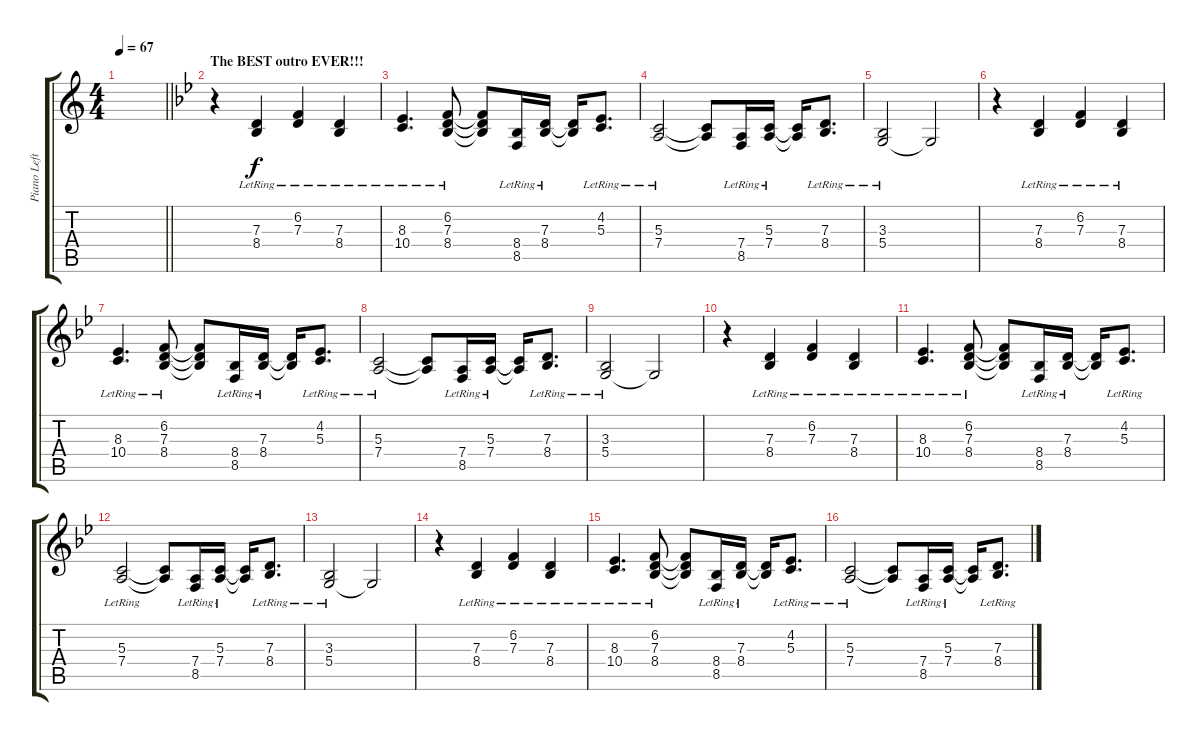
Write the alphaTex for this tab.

\track ("Piano Left" "Piano Left") {instrument acousticgrandpiano}
\staff {score tabs}
\tuning (E4 B3 G3 D3 A2 D2) {hide}
\ts (4 4)
\tempo 67
\clef g2
\barLineRight lightlight
\ks c
|
\section ("" "The BEST outro EVER!!!")
\ks bb
r.4{volume 16} (7.3{lr} 8.4{lr}).4 (6.2{lr} 7.3{lr}).4 (7.3{lr} 8.4{lr}).4 |
(8.3{lr} 10.4{lr}).4{d} (6.2{lr} 7.3{lr} 8.4{lr}).8 (6.2{t} 7.3{t} 8.4{t}).8 (8.4{lr} 8.5{lr}).16 (7.3{lr} 8.4{lr}).16 (7.3{t} 8.4{t}).16 (4.2{lr} 5.3{lr}).8{d} |
(5.3{lr} 7.4{lr}).2 (5.3{t} 7.4{t}).8 (7.4{lr} 8.5{lr}).16 (5.3{lr} 7.4{lr}).16 (5.3{t} 7.4{t}).16 (7.3{lr} 8.4{lr}).8{d} |
(3.3{lr} 5.4{lr}).2 5.4{t}.2 |
r.4 (7.3{lr} 8.4{lr}).4 (6.2{lr} 7.3{lr}).4 (7.3{lr} 8.4{lr}).4 |
(8.3{lr} 10.4{lr}).4{d} (6.2{lr} 7.3{lr} 8.4{lr}).8 (6.2{t} 7.3{t} 8.4{t}).8 (8.4{lr} 8.5{lr}).16 (7.3{lr} 8.4{lr}).16 (7.3{t} 8.4{t}).16 (4.2{lr} 5.3{lr}).8{d} |
(5.3{lr} 7.4{lr}).2 (5.3{t} 7.4{t}).8 (7.4{lr} 8.5{lr}).16 (5.3{lr} 7.4{lr}).16 (5.3{t} 7.4{t}).16 (7.3{lr} 8.4{lr}).8{d} |
(3.3{lr} 5.4{lr}).2 5.4{t}.2 |
r.4 (7.3{lr} 8.4{lr}).4 (6.2{lr} 7.3{lr}).4 (7.3{lr} 8.4{lr}).4 |
(8.3{lr} 10.4{lr}).4{d} (6.2{lr} 7.3{lr} 8.4{lr}).8 (6.2{t} 7.3{t} 8.4{t}).8 (8.4{lr} 8.5{lr}).16 (7.3{lr} 8.4{lr}).16 (7.3{t} 8.4{t}).16 (4.2{lr} 5.3{lr}).8{d} |
(5.3{lr} 7.4{lr}).2 (5.3{t} 7.4{t}).8 (7.4{lr} 8.5{lr}).16 (5.3{lr} 7.4{lr}).16 (5.3{t} 7.4{t}).16 (7.3{lr} 8.4{lr}).8{d} |
(3.3{lr} 5.4{lr}).2 5.4{t}.2 |
r.4 (7.3{lr} 8.4{lr}).4 (6.2{lr} 7.3{lr}).4 (7.3{lr} 8.4{lr}).4 |
(8.3{lr} 10.4{lr}).4{d} (6.2{lr} 7.3{lr} 8.4{lr}).8 (6.2{t} 7.3{t} 8.4{t}).8 (8.4{lr} 8.5{lr}).16 (7.3{lr} 8.4{lr}).16 (7.3{t} 8.4{t}).16 (4.2{lr} 5.3{lr}).8{d} |
(5.3{lr} 7.4{lr}).2 (5.3{t} 7.4{t}).8 (7.4{lr} 8.5{lr}).16 (5.3{lr} 7.4{lr}).16 (5.3{t} 7.4{t}).16 (7.3{lr} 8.4{lr}).8{d}
